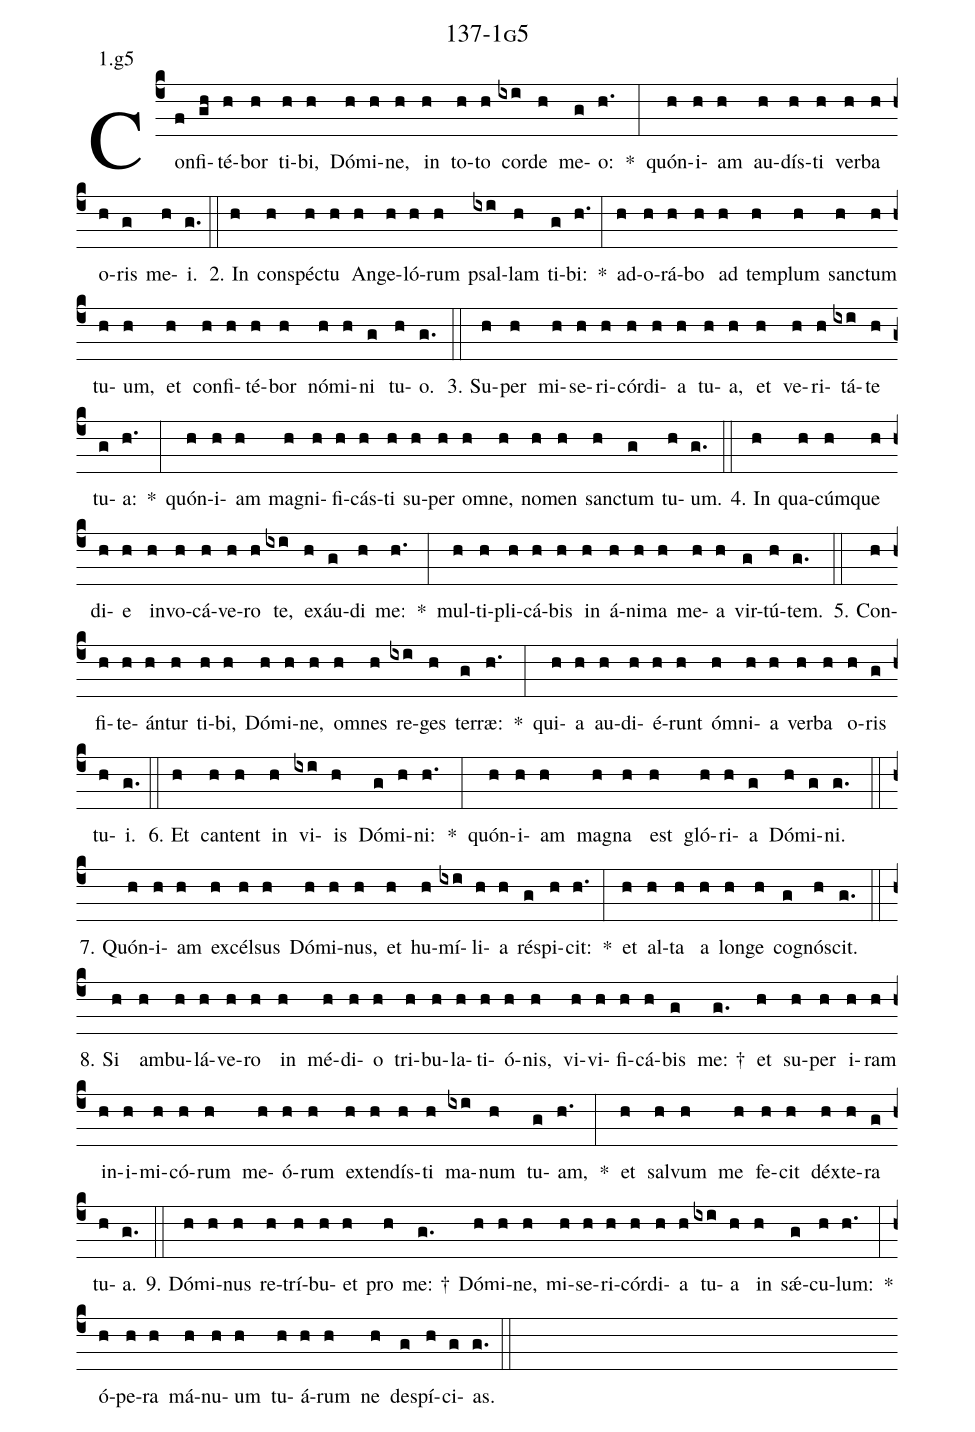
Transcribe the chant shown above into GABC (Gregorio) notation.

name: 137-1g5;
annotation: 1.g5;
%%
(c4)Con(f)fi(gh)té(h)bor(h) ti(h)bi,(h) Dó(h)mi(h)ne,(h) in(h) to(h)to(h) cor(ixi)de(h) me(g)o:(h.) *(:) quón(h)i(h)am(h) au(h)dís(h)ti(h) ver(h)ba(h) o(h)ris(g) me(h)i.(g.) (::)
2. In(h) con(h)spéc(h)tu(h) An(h)ge(h)ló(h)rum(h) psal(ixi)lam(h) ti(g)bi:(h.) *(:) ad(h)o(h)rá(h)bo(h) ad(h) tem(h)plum(h) sanc(h)tum(h) tu(h)um,(h) et(h) con(h)fi(h)té(h)bor(h) nó(h)mi(h)ni(g) tu(h)o.(g.) (::)
3. Su(h)per(h) mi(h)se(h)ri(h)cór(h)di(h)a(h) tu(h)a,(h) et(h) ve(h)ri(h)tá(ixi)te(h) tu(g)a:(h.) *(:) quón(h)i(h)am(h) ma(h)gni(h)fi(h)cás(h)ti(h) su(h)per(h) om(h)ne,(h) no(h)men(h) sanc(h)tum(g) tu(h)um.(g.) (::)
4. In(h) qua(h)cúm(h)que(h) di(h)e(h) in(h)vo(h)cá(h)ve(h)ro(h) te,(ixi) ex(h)áu(g)di(h) me:(h.) *(:) mul(h)ti(h)pli(h)cá(h)bis(h) in(h) á(h)ni(h)ma(h) me(h)a(h) vir(g)tú(h)tem.(g.) (::)
5. Con(h)fi(h)te(h)án(h)tur(h) ti(h)bi,(h) Dó(h)mi(h)ne,(h) om(h)nes(h) re(ixi)ges(h) ter(g)ræ:(h.) *(:) qui(h)a(h) au(h)di(h)é(h)runt(h) óm(h)ni(h)a(h) ver(h)ba(h) o(h)ris(g) tu(h)i.(g.) (::)
6. Et(h) can(h)tent(h) in(h) vi(ixi)is(h) Dó(g)mi(h)ni:(h.) *(:) quón(h)i(h)am(h) ma(h)gna(h) est(h) gló(h)ri(h)a(g) Dó(h)mi(g)ni.(g.) (::)
7. Quón(h)i(h)am(h) ex(h)cél(h)sus(h) Dó(h)mi(h)nus,(h) et(h) hu(h)mí(ixi)li(h)a(h) ré(g)spi(h)cit:(h.) *(:) et(h) al(h)ta(h) a(h) lon(h)ge(h) co(g)gnó(h)scit.(g.) (::)
8. Si(h) am(h)bu(h)lá(h)ve(h)ro(h) in(h) mé(h)di(h)o(h) tri(h)bu(h)la(h)ti(h)ó(h)nis,(h) vi(h)vi(h)fi(h)cá(h)bis(g) me: †(g.) et(h) su(h)per(h) i(h)ram(h) in(h)i(h)mi(h)có(h)rum(h) me(h)ó(h)rum(h) ex(h)ten(h)dís(h)ti(h) ma(ixi)num(h) tu(g)am,(h.) *(:) et(h) sal(h)vum(h) me(h) fe(h)cit(h) déx(h)te(h)ra(g) tu(h)a.(g.) (::)
9. Dó(h)mi(h)nus(h) re(h)trí(h)bu(h)et(h) pro(h) me: †(g.) Dó(h)mi(h)ne,(h) mi(h)se(h)ri(h)cór(h)di(h)a(h) tu(ixi)a(h) in(h) sǽ(g)cu(h)lum:(h.) *(:) ó(h)pe(h)ra(h) má(h)nu(h)um(h) tu(h)á(h)rum(h) ne(h) de(g)spí(h)ci(g)as.(g.) (::)
